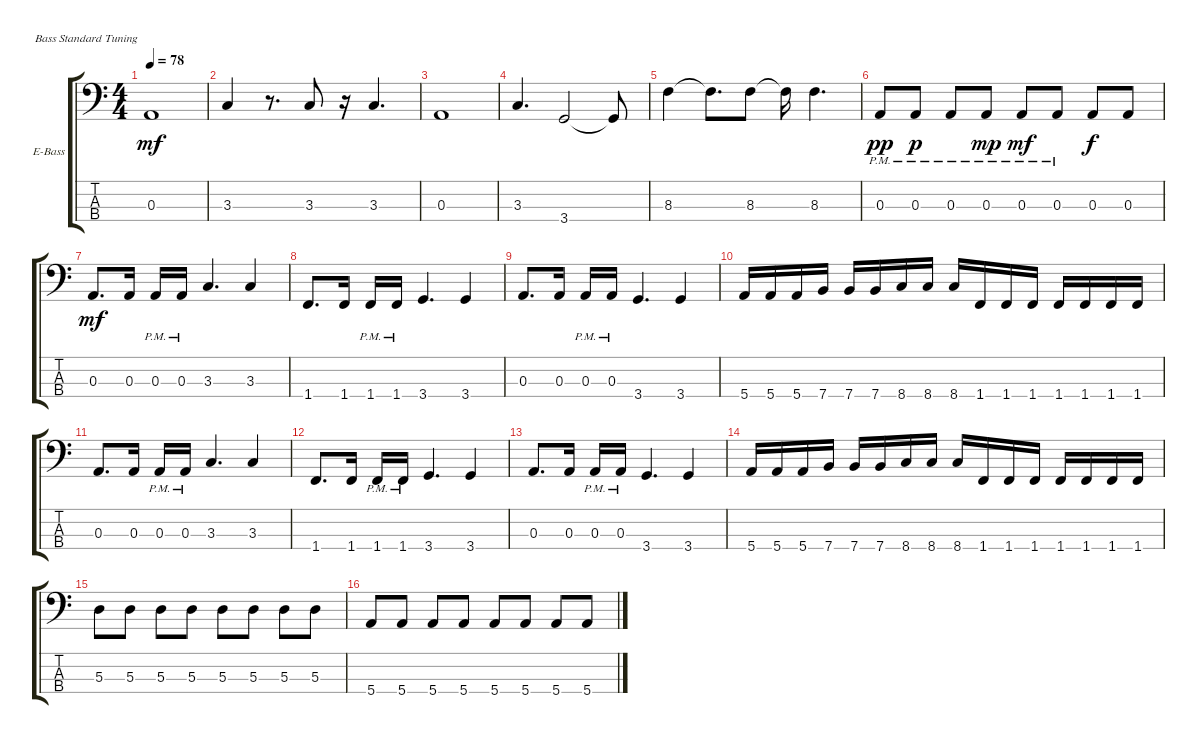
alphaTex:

\bracketExtendMode groupsimilarinstruments
\firstSystemTrackNameOrientation horizontal
\otherSystemsTrackNameOrientation horizontal
\track ("Electric Bass" "E-Bass") {instrument electricbassfinger}
\staff {score tabs}
\tuning (G2 D2 A1 E1)
\ts (4 4)
\tempo 78
\clef f4
\ks c
0.3.1{dy mf} |
3.3.4 r.8{d} 3.3.8 r.16 3.3.4{d} |
0.3.1 |
3.3.4{d} 3.4.2 3.4{t}.8 |
8.3.4 8.3{t}.8{d} 8.3.8 8.3{t}.16 8.3.4{d} |
0.3{pm}.8{dy pp} 0.3{pm}.8{dy p} 0.3{pm}.8 0.3{pm}.8{dy mp} 0.3{pm}.8{dy mf} 0.3{pm}.8 0.3.8{dy f} 0.3.8 |
0.3.8{d dy mf} 0.3.16 0.3{pm}.16 0.3{pm}.16 3.3.4{d} 3.3.4 |
1.4.8{d} 1.4.16 1.4{pm}.16 1.4{pm}.16 3.4.4{d} 3.4.4 |
0.3.8{d} 0.3.16 0.3{pm}.16 0.3{pm}.16 3.4.4{d} 3.4.4 |
5.4.16 5.4.16 5.4.16 7.4.16 7.4.16 7.4.16 8.4.16 8.4.16 8.4.16 1.4.16 1.4.16 1.4.16 1.4.16 1.4.16 1.4.16 1.4.16 |
0.3.8{d} 0.3.16 0.3{pm}.16 0.3{pm}.16 3.3.4{d} 3.3.4 |
1.4.8{d} 1.4.16 1.4{pm}.16 1.4{pm}.16 3.4.4{d} 3.4.4 |
0.3.8{d} 0.3.16 0.3{pm}.16 0.3{pm}.16 3.4.4{d} 3.4.4 |
5.4.16 5.4.16 5.4.16 7.4.16 7.4.16 7.4.16 8.4.16 8.4.16 8.4.16 1.4.16 1.4.16 1.4.16 1.4.16 1.4.16 1.4.16 1.4.16 |
5.3.8 5.3.8 5.3.8 5.3.8 5.3.8 5.3.8 5.3.8 5.3.8 |
5.4.8 5.4.8 5.4.8 5.4.8 5.4.8 5.4.8 5.4.8 5.4.8
